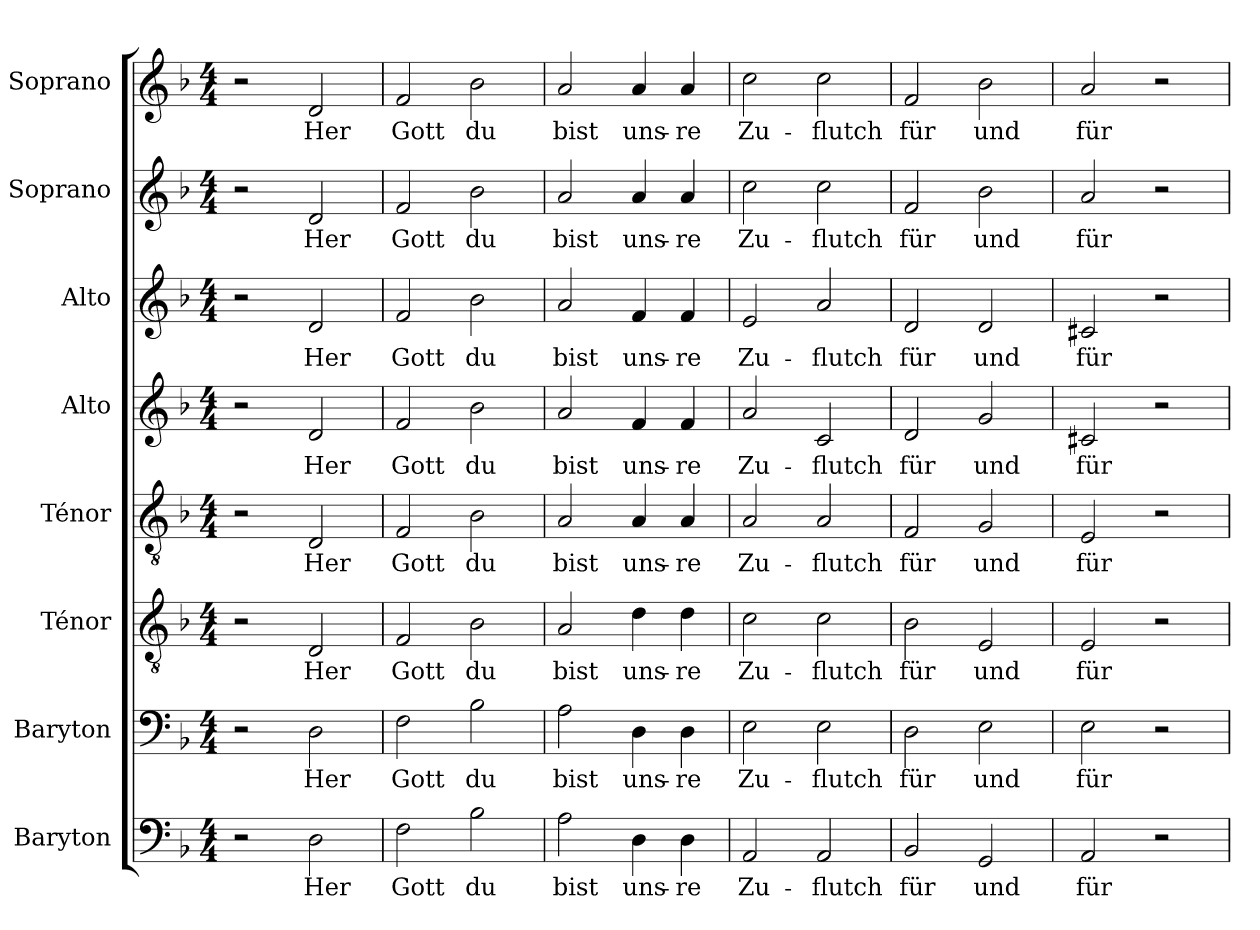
**kern	**text	**kern	**text	**kern	**text	**kern	**text	**kern	**text	**kern	**text	**kern	**text	**kern	**text
*part8	*part8	*part7	*part7	*part6	*part6	*part5	*part5	*part4	*part4	*part3	*part3	*part2	*part2	*part1	*part1
*staff8	*staff8	*staff7	*staff7	*staff6	*staff6	*staff5	*staff5	*staff4	*staff4	*staff3	*staff3	*staff2	*staff2	*staff1	*staff1
*I"Baryton	*	*I"Baryton	*	*I"Ténor	*	*I"Ténor	*	*I"Alto	*	*I"Alto	*	*I"Soprano	*	*I"Soprano	*
*I'Bar.	*	*I'Bar.	*	*I'T.	*	*I'T.	*	*I'A.	*	*I'A.	*	*I'S.	*	*I'S.	*
*clefF4	*	*clefF4	*	*clefGv2	*	*clefGv2	*	*clefG2	*	*clefG2	*	*clefG2	*	*clefG2	*
*k[b-]	*	*k[b-]	*	*k[b-]	*	*k[b-]	*	*k[b-]	*	*k[b-]	*	*k[b-]	*	*k[b-]	*
*M4/4	*	*M4/4	*	*M4/4	*	*M4/4	*	*M4/4	*	*M4/4	*	*M4/4	*	*M4/4	*
=1	=1	=1	=1	=1	=1	=1	=1	=1	=1	=1	=1	=1	=1	=1	=1
2r	.	2r	.	2r	.	2r	.	2r	.	2r	.	2r	.	2r	.
2D\	Her	2D\	Her	2D/	Her	2D/	Her	2d/	Her	2d/	Her	2d/	Her	2d/	Her
=2	=2	=2	=2	=2	=2	=2	=2	=2	=2	=2	=2	=2	=2	=2	=2
2F\	Gott	2F\	Gott	2F/	Gott	2F/	Gott	2f/	Gott	2f/	Gott	2f/	Gott	2f/	Gott
2B-\	du	2B-\	du	2B-\	du	2B-\	du	2b-\	du	2b-\	du	2b-\	du	2b-\	du
=3	=3	=3	=3	=3	=3	=3	=3	=3	=3	=3	=3	=3	=3	=3	=3
2A\	bist	2A\	bist	2A/	bist	2A/	bist	2a/	bist	2a/	bist	2a/	bist	2a/	bist
4D\	uns-	4D\	uns-	4d\	uns-	4A/	uns-	4f/	uns-	4f/	uns-	4a/	uns-	4a/	uns-
4D\	re	4D\	re	4d\	re	4A/	re	4f/	re	4f/	re	4a/	re	4a/	re
=4	=4	=4	=4	=4	=4	=4	=4	=4	=4	=4	=4	=4	=4	=4	=4
2AA/	Zu-	2E\	Zu-	2c\	Zu-	2A/	Zu-	2a/	Zu-	2e/	Zu-	2cc\	Zu-	2cc\	Zu-
2AA/	-flutch	2E\	-flutch	2c\	-flutch	2A/	-flutch	2c/	-flutch	2a/	-flutch	2cc\	-flutch	2cc\	-flutch
=5	=5	=5	=5	=5	=5	=5	=5	=5	=5	=5	=5	=5	=5	=5	=5
2BB-/	für	2D\	für	2B-\	für	2F/	für	2d/	für	2d/	für	2f/	für	2f/	für
2GG/	und	2E\	und	2E/	und	2G/	und	2g/	und	2d/	und	2b-\	und	2b-\	und
=6	=6	=6	=6	=6	=6	=6	=6	=6	=6	=6	=6	=6	=6	=6	=6
2AA/	für	2E\	für	2E/	für	2E/	für	2c#X/	für	2c#X/	für	2a/	für	2a/	für
2r	.	2r	.	2r	.	2r	.	2r	.	2r	.	2r	.	2r	.
=	=	=	=	=	=	=	=	=	=	=	=	=	=	=	=
*-	*-	*-	*-	*-	*-	*-	*-	*-	*-	*-	*-	*-	*-	*-	*-
